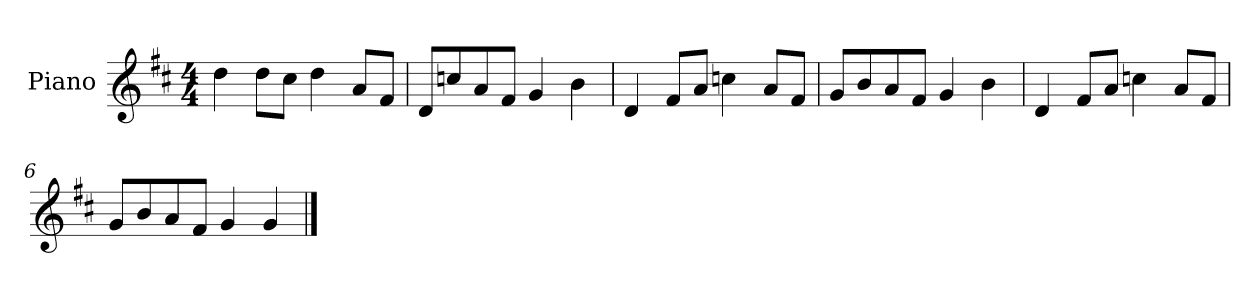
**kern
*part1
*staff1
*I"Piano
*I'P-no
*clefG2
*k[f#c#]
*M4/4
*MM90
=1
4dd\
8dd\L
8cc#\J
4dd\
8a/L
8f#/J
=2
8d/L
8ccn/
8a/
8f#/J
4g/
4b\
=3
4d/
8f#/L
8a/J
4ccn\
8a/L
8f#/J
=4
8g/L
8b/
8a/
8f#/J
4g/
4b\
=5
4d/
8f#/L
8a/J
4ccn\
8a/L
8f#/J
=6
8g/L
8b/
8a/
8f#/J
4g/
4g/
==
*-
